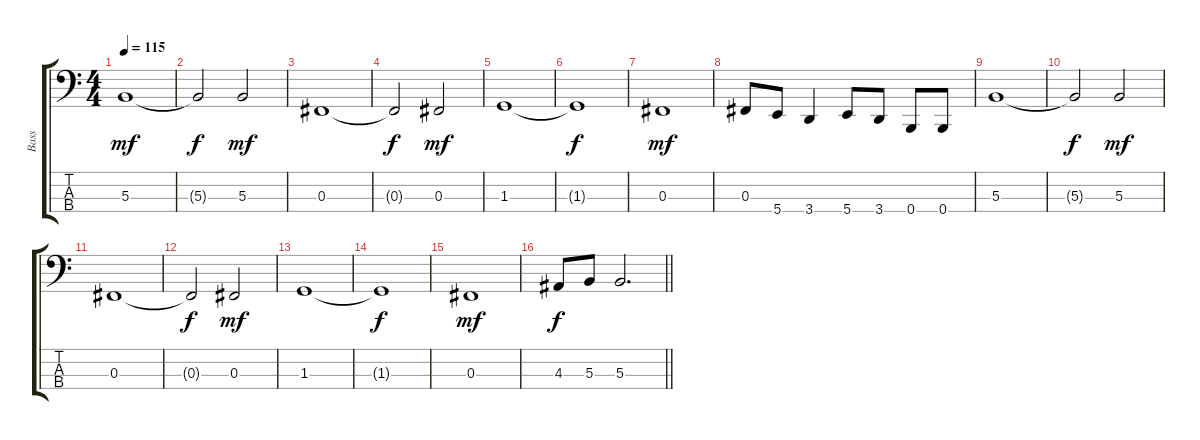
\track ("Bass" "Bass") {instrument electricbasspick}
\staff {score tabs}
\tuning (E2 B1 Gb1 B0) {hide}
\ts (4 4)
\tempo 115
\clef f4
\ks c
5.3.1{dy mf} |
5.3{t}.2{dy f} 5.3.2{dy mf} |
0.3.1 |
0.3{t}.2{dy f} 0.3.2{dy mf} |
1.3.1 |
1.3{t}.1{dy f} |
0.3.1{dy mf} |
0.3.8 5.4.8 3.4.4 5.4.8 3.4.8 0.4.8 0.4.8 |
5.3.1 |
5.3{t}.2{dy f} 5.3.2{dy mf} |
0.3.1 |
0.3{t}.2{dy f} 0.3.2{dy mf} |
1.3.1 |
1.3{t}.1{dy f} |
0.3.1{dy mf} |
\barLineRight lightlight
4.3.8{dy f} 5.3.8 5.3.2{d}
